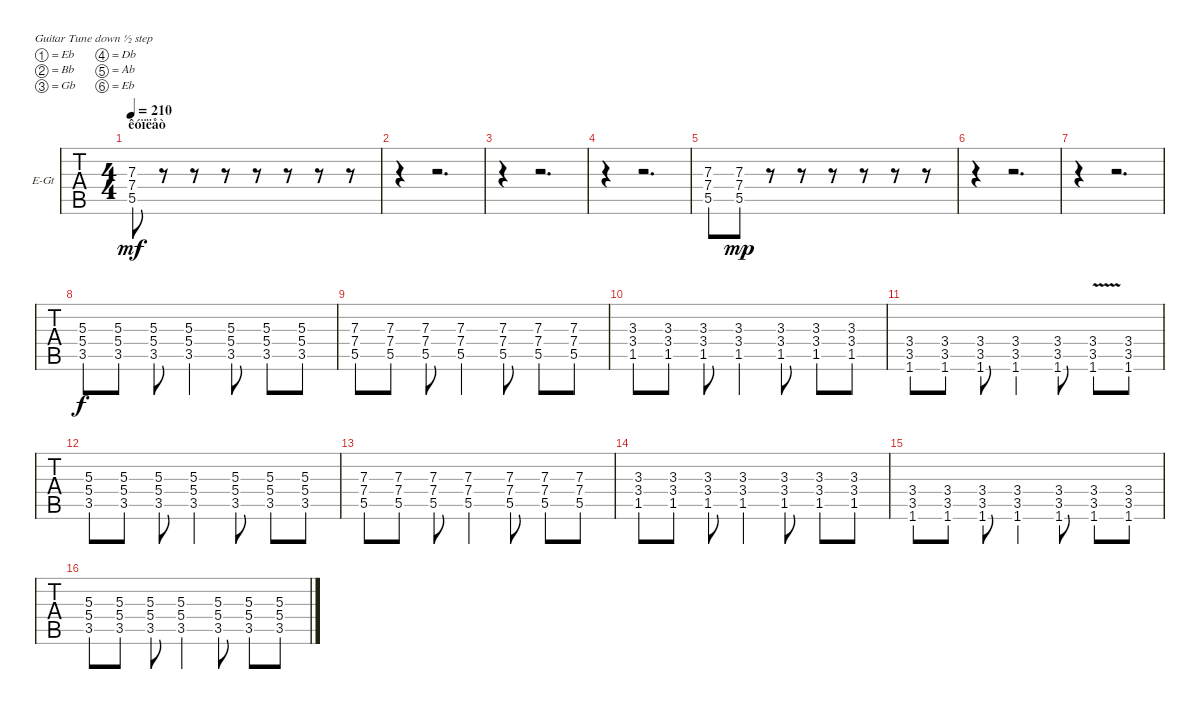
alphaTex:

\bracketExtendMode groupsimilarinstruments
\firstSystemTrackNameOrientation horizontal
\otherSystemsTrackNameOrientation horizontal
\track ("Electric Guitar1" "E-Gt") {instrument distortionguitar}
\staff {tabs}
\tuning (Eb4 Bb3 Gb3 Db3 Ab2 Eb2)
\ts (4 4)
\section ("" "êóïëåò")
\tempo 210
\clef g2
\ks c
(7.3 7.4 5.5).8{dy mf} r.8 r.8 r.8 r.8 r.8 r.8 r.8 |
r.4 r.2{d} |
r.4 r.2{d} |
r.4 r.2{d} |
(7.3 7.4 5.5).8 (7.3 7.4 5.5).8{dy mp} r.8 r.8 r.8 r.8 r.8 r.8 |
r.4 r.2{d} |
r.4 r.2{d} |
(5.3 5.4 3.5).8{dy f} (5.3 5.4 3.5).8 (5.3 5.4 3.5).8 (5.3 5.4 3.5).4 (5.3 5.4 3.5).8 (5.3 5.4 3.5).8 (5.3 5.4 3.5).8 |
(7.3 7.4 5.5).8 (7.3 7.4 5.5).8 (7.3 7.4 5.5).8 (7.3 7.4 5.5).4 (7.3 7.4 5.5).8 (7.3 7.4 5.5).8 (7.3 7.4 5.5).8 |
(3.3 3.4 1.5).8 (3.3 3.4 1.5).8 (3.3 3.4 1.5).8 (3.3 3.4 1.5).4 (3.3 3.4 1.5).8 (3.3 3.4 1.5).8 (3.3 3.4 1.5).8 |
(3.4 3.5 1.6).8 (3.4 3.5 1.6).8 (3.4 3.5 1.6).8 (3.4 3.5 1.6).4 (3.4 3.5 1.6).8 (3.4 3.5{v} 1.6).8 (3.4 3.5 1.6).8 |
(5.3 5.4 3.5).8 (5.3 5.4 3.5).8 (5.3 5.4 3.5).8 (5.3 5.4 3.5).4 (5.3 5.4 3.5).8 (5.3 5.4 3.5).8 (5.3 5.4 3.5).8 |
(7.3 7.4 5.5).8 (7.3 7.4 5.5).8 (7.3 7.4 5.5).8 (7.3 7.4 5.5).4 (7.3 7.4 5.5).8 (7.3 7.4 5.5).8 (7.3 7.4 5.5).8 |
(3.3 3.4 1.5).8 (3.3 3.4 1.5).8 (3.3 3.4 1.5).8 (3.3 3.4 1.5).4 (3.3 3.4 1.5).8 (3.3 3.4 1.5).8 (3.3 3.4 1.5).8 |
(3.4 3.5 1.6).8 (3.4 3.5 1.6).8 (3.4 3.5 1.6).8 (3.4 3.5 1.6).4 (3.4 3.5 1.6).8 (3.4 3.5 1.6).8 (3.4 3.5 1.6).8 |
(5.3 5.4 3.5).8 (5.3 5.4 3.5).8 (5.3 5.4 3.5).8 (5.3 5.4 3.5).4 (5.3 5.4 3.5).8 (5.3 5.4 3.5).8 (5.3 5.4 3.5).8
